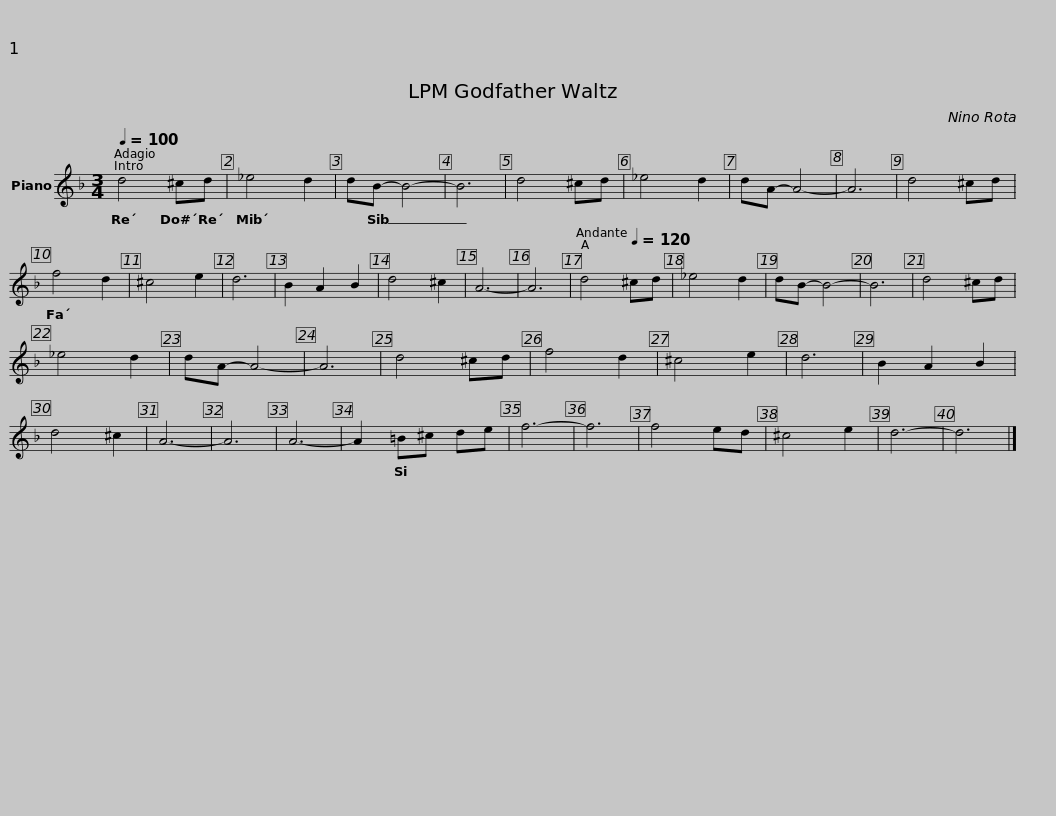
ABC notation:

X:1
L:1/8
Q:1/4=100
M:3/4
I:linebreak $
K:F
V:1 treble
V:1
 d4 ^cd | _e4 d2 | dB- B4- | B6 | d4 ^cd | %5
 _e4 d2 | dA- A4- | A6 |$ d4 ^cd | f4 d2 | %10
 ^c4 e2 | d6 | B2 A2 B2 | d4 ^c2 | A6- | %15
 A6 |$ d4[Q:1/4=120] ^cd | _e4 d2 | dB- B4- | B6 | %20
 d4 ^cd | _e4 d2 | dA- A4- | A6 |$ d4 ^cd | %25
 f4 d2 | ^c4 e2 | d6 | B2 A2 B2 | d4 ^c2 | %30
 A6- | A6 |$ A6- | A2 =B^c de | f6- | %35
 f6 | f4 ed | ^c4 e2 | d6- | d6 |] %40
